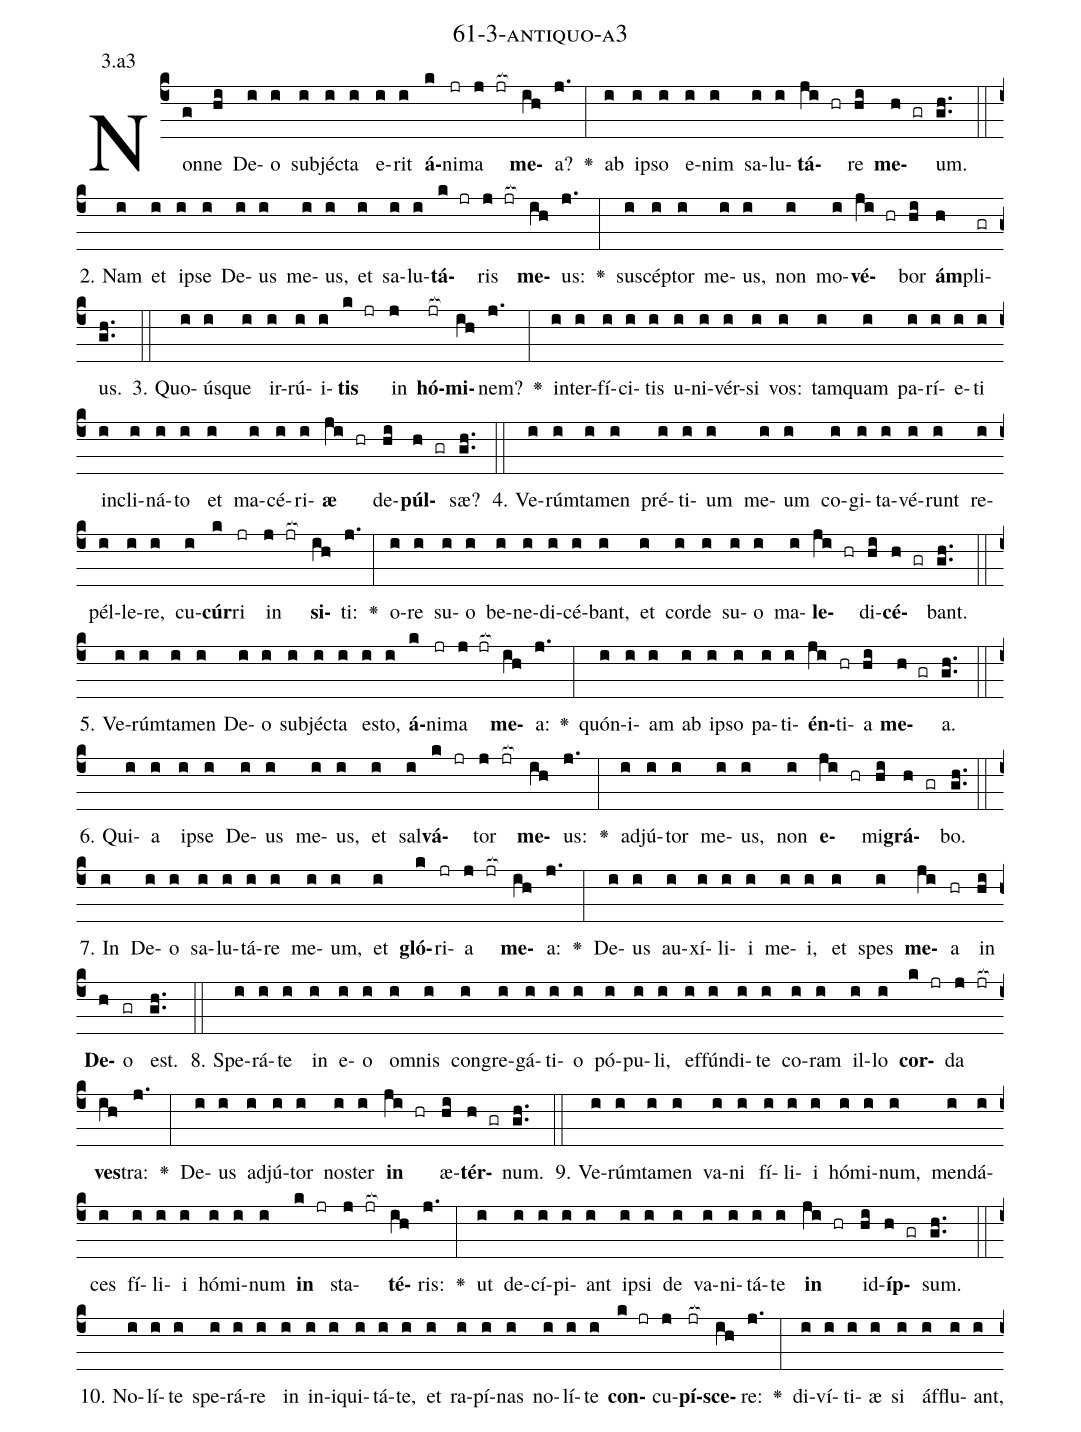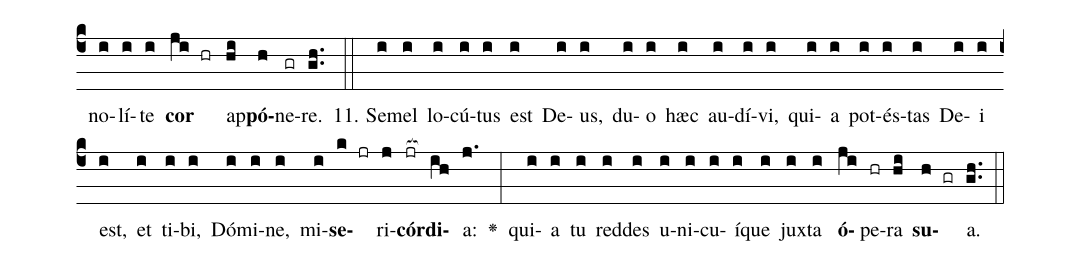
name: 61-3-antiquo-a3;
annotation: 3.a3;
%%
(c4)Non(g)ne(hi) De(i)o(i) sub(i)jéc(i)ta(i) e(i)rit(i) <b>á</b>(k)ni(jr)ma(j jr[ocb:1{]) <b>me</b>(ih[ocb:0}])a?(j.) <v>\greheightstar</v>(:) ab(i) ip(i)so(i) e(i)nim(i) sa(i)lu(i)<b>tá</b>(ji hr)re(hi) <b>me</b>(h gr)um.(gh..) (::)
2. Nam(i) et(i) ip(i)se(i) De(i)us(i) me(i)us,(i) et(i) sa(i)lu(i)<b>tá</b>(k jr)ris(j jr[ocb:1{]) <b>me</b>(ih[ocb:0}])us:(j.) <v>\greheightstar</v>(:) su(i)scép(i)tor(i) me(i)us,(i) non(i) mo(i)<b>vé</b>(ji hr)bor(hi) <b>ám</b>(h)pli(gr)us.(gh..) (::)
3. Quo(i)ús(i)que(i) ir(i)rú(i)i(i)<b>tis</b>(k jr) in(j) <b>hó</b>(jr[ocb:1{])<b>mi</b>(ih[ocb:0}])nem?(j.) <v>\greheightstar</v>(:) in(i)ter(i)fí(i)ci(i)tis(i) u(i)ni(i)vér(i)si(i) vos:(i) tam(i)quam(i) pa(i)rí(i)e(i)ti(i) in(i)cli(i)ná(i)to(i) et(i) ma(i)cé(i)ri(i)<b>æ</b>(ji hr) de(hi)<b>púl</b>(h gr)sæ?(gh..) (::)
4. Ve(i)rúm(i)ta(i)men(i) pré(i)ti(i)um(i) me(i)um(i) co(i)gi(i)ta(i)vé(i)runt(i) re(i)pél(i)le(i)re,(i) cu(i)<b>cúr</b>(k)ri(jr) in(j jr[ocb:1{]) <b>si</b>(ih[ocb:0}])ti:(j.) <v>\greheightstar</v>(:) o(i)re(i) su(i)o(i) be(i)ne(i)di(i)cé(i)bant,(i) et(i) cor(i)de(i) su(i)o(i) ma(i)<b>le</b>(ji hr)di(hi)<b>cé</b>(h gr)bant.(gh..) (::)
5. Ve(i)rúm(i)ta(i)men(i) De(i)o(i) sub(i)jéc(i)ta(i) es(i)to,(i) <b>á</b>(k)ni(jr)ma(j jr[ocb:1{]) <b>me</b>(ih[ocb:0}])a:(j.) <v>\greheightstar</v>(:) quón(i)i(i)am(i) ab(i) ip(i)so(i) pa(i)ti(i)<b>én</b>(ji)ti(hr)a(hi) <b>me</b>(h gr)a.(gh..) (::)
6. Qui(i)a(i) ip(i)se(i) De(i)us(i) me(i)us,(i) et(i) sal(i)<b>vá</b>(k jr)tor(j jr[ocb:1{]) <b>me</b>(ih[ocb:0}])us:(j.) <v>\greheightstar</v>(:) ad(i)jú(i)tor(i) me(i)us,(i) non(i) <b>e</b>(ji hr)mi(hi)<b>grá</b>(h gr)bo.(gh..) (::)
7. In(i) De(i)o(i) sa(i)lu(i)tá(i)re(i) me(i)um,(i) et(i) <b>gló</b>(k)ri(jr)a(j jr[ocb:1{]) <b>me</b>(ih[ocb:0}])a:(j.) <v>\greheightstar</v>(:) De(i)us(i) au(i)xí(i)li(i)i(i) me(i)i,(i) et(i) spes(i) <b>me</b>(ji)a(hr) in(hi) <b>De</b>(h)o(gr) est.(gh..) (::)
8. Spe(i)rá(i)te(i) in(i) e(i)o(i) om(i)nis(i) con(i)gre(i)gá(i)ti(i)o(i) pó(i)pu(i)li,(i) ef(i)fún(i)di(i)te(i) co(i)ram(i) il(i)lo(i) <b>cor</b>(k jr)da(j jr[ocb:1{]) <b>ves</b>(ih[ocb:0}])tra:(j.) <v>\greheightstar</v>(:) De(i)us(i) ad(i)jú(i)tor(i) nos(i)ter(i) <b>in</b>(ji hr) æ(hi)<b>tér</b>(h gr)num.(gh..) (::)
9. Ve(i)rúm(i)ta(i)men(i) va(i)ni(i) fí(i)li(i)i(i) hó(i)mi(i)num,(i) men(i)dá(i)ces(i) fí(i)li(i)i(i) hó(i)mi(i)num(i) <b>in</b>(k jr) sta(j jr[ocb:1{])<b>té</b>(ih[ocb:0}])ris:(j.) <v>\greheightstar</v>(:) ut(i) de(i)cí(i)pi(i)ant(i) ip(i)si(i) de(i) va(i)ni(i)tá(i)te(i) <b>in</b>(ji hr) id(hi)<b>íp</b>(h gr)sum.(gh..) (::)
10. No(i)lí(i)te(i) spe(i)rá(i)re(i) in(i) in(i)i(i)qui(i)tá(i)te,(i) et(i) ra(i)pí(i)nas(i) no(i)lí(i)te(i) <b>con</b>(k jr)cu(j)<b>pí</b>(jr[ocb:1{])<b>sce</b>(ih[ocb:0}])re:(j.) <v>\greheightstar</v>(:) di(i)ví(i)ti(i)æ(i) si(i) áf(i)flu(i)ant,(i) no(i)lí(i)te(i) <b>cor</b>(ji hr) ap(hi)<b>pó</b>(h)ne(gr)re.(gh..) (::)
11. Se(i)mel(i) lo(i)cú(i)tus(i) est(i) De(i)us,(i) du(i)o(i) hæc(i) au(i)dí(i)vi,(i) qui(i)a(i) pot(i)és(i)tas(i) De(i)i(i) est,(i) et(i) ti(i)bi,(i) Dó(i)mi(i)ne,(i) mi(i)<b>se</b>(k jr)ri(j)<b>cór</b>(jr[ocb:1{])<b>di</b>(ih[ocb:0}])a:(j.) <v>\greheightstar</v>(:) qui(i)a(i) tu(i) red(i)des(i) u(i)ni(i)cu(i)í(i)que(i) jux(i)ta(i) <b>ó</b>(ji)pe(hr)ra(hi) <b>su</b>(h gr)a.(gh..) (::)
